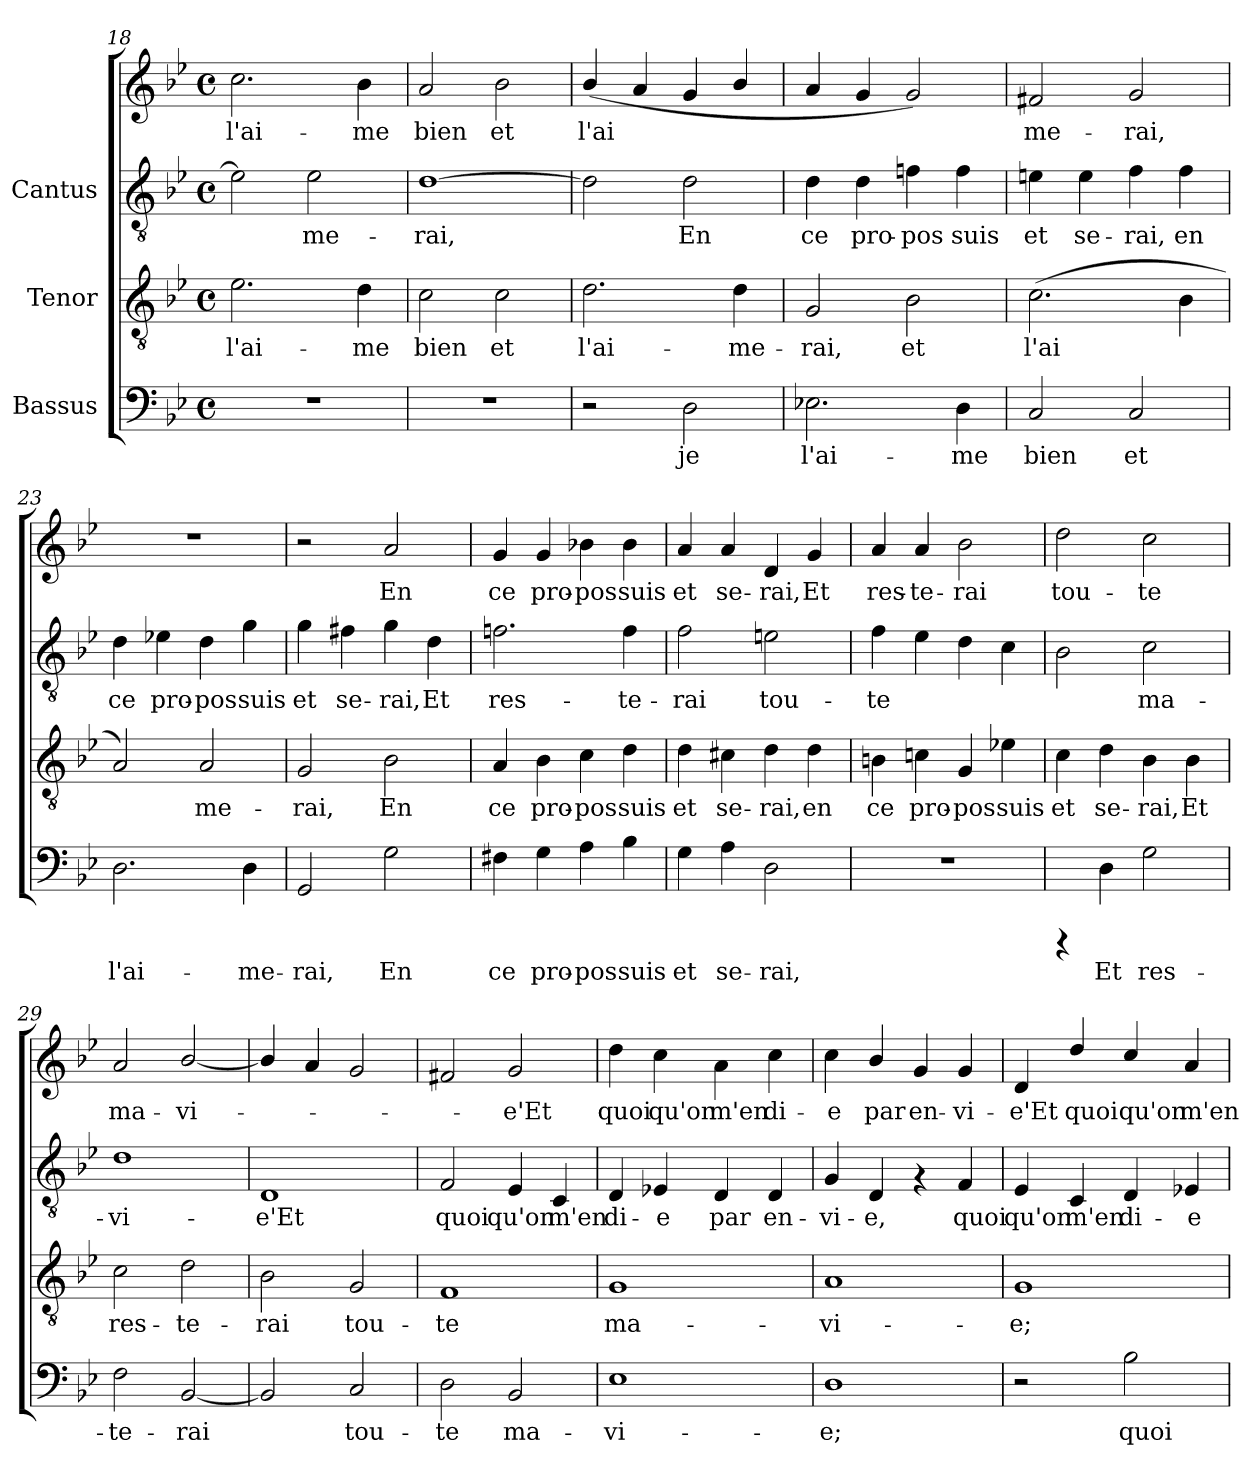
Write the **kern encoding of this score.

**kern	**text	**kern	**text	**kern	**text	**kern	**text
*part3	*part3	*part2	*part2	*part1	*part1	*part1	*part1
*staff4	*staff4	*staff3	*staff3	*staff2	*staff2	*staff1	*staff1
*I"Bassus	*	*I"Tenor	*	*I"Cantus	*	*	*
*clefF4	*	*clefGv2	*	*clefGv2	*	*clefG2	*
*k[b-e-]	*	*k[b-e-]	*	*k[b-e-]	*	*k[b-e-]	*
*B-:	*	*B-:	*	*B-:	*	*B-:	*
*M4/4	*	*M4/4	*	*M4/4	*	*M4/4	*
*met(c)	*	*met(c)	*	*met(c)	*	*met(c)	*
=18	=18	=18	=18	=18	=18	=18	=18
!	!	!	!LO:LY:b:cj	!	!LO:LY:b:cj	!	!LO:LY:b:cj
1r	.	2.e-\	l'ai-	2e-\]	.	2.cc\	-l'ai-
!	!	!	!	!	!LO:LY:b:cj	!	!
.	.	.	.	2e-\	me-	.	.
!	!	!	!LO:LY:b:cj	!	!	!	!LO:LY:b:cj
.	.	4d\	-me	.	.	4b-\	-me
=19	=19	=19	=19	=19	=19	=19	=19
!	!	!	!LO:LY:b:cj	!	!LO:LY:b:cj	!	!LO:LY:b:cj
1r	.	2c\	bien	[>1d	rai,	2a/	-bien
!	!	!	!LO:LY:b:cj	!	!	!	!LO:LY:b:cj
.	.	2c\	et	.	.	2b-\	et
=20	=20	=20	=20	=20	=20	=20	=20
!	!	!	!LO:LY:b:cj	!	!LO:LY:b:cj	!	!LO:LY:b:cj
2r	.	2.d\	l'ai-	2d\]	-	(<4b-/	l'ai-
!	!	!	!	!	!	!	!LO:LY:b:cj
.	.	.	.	.	.	4a/	--
!	!LO:LY:b:cj	!	!	!	!LO:LY:b:cj	!	!LO:LY:b:cj
2D\	je	.	.	2d\	En	4g/	--
!	!	!	!LO:LY:b:cj	!	!	!	!LO:LY:b:cj
.	.	4d\	-me-	.	.	4b-/	--
=21	=21	=21	=21	=21	=21	=21	=21
!	!LO:LY:b:cj	!	!LO:LY:b:cj	!	!LO:LY:b:cj	!	!
2.E-X\	l'ai-	2G/	-rai,	4d\	ce	4a/	.
!	!	!	!	!	!LO:LY:b:cj	!	!
.	.	.	.	4d\	pro-	4g/	.
!	!	!	!LO:LY:b:cj	!	!LO:LY:b:cj	!	!
.	.	2B-\	et	4fn\	-pos	2g/)	.
!	!LO:LY:b:cj	!	!	!	!LO:LY:b:cj	!	!
4D\	-me	.	.	4f\	suis	.	.
!!LO:LB:g=z
=22	=22	=22	=22	=22	=22	=22	=22
!	!LO:LY:b:cj	!	!LO:LY:b:cj	!	!LO:LY:b:cj	!	!LO:LY:b:cj
2C/	bien	(>2.c\	l'ai-	4en\	et	2f#X/	me-
!	!	!	!	!	!LO:LY:b:cj	!	!
.	.	.	.	4e\	se-	.	.
!	!LO:LY:b:cj	!	!	!	!LO:LY:b:cj	!	!LO:LY:b:cj
2C/	et	.	.	4f\	-rai,	2g/	-rai,
!	!	!	!LO:LY:b:cj	!	!LO:LY:b:cj	!	!
.	.	4B-\	--	4f\	en	.	.
=23	=23	=23	=23	=23	=23	=23	=23
!	!LO:LY:b:cj	!	!LO:LY:b:cj	!	!LO:LY:b:cj	!	!
2.D\	l'ai-	2A/)	-	4d\	ce	1r	.
!	!	!	!	!	!LO:LY:b:cj	!	!
.	.	.	.	4e-X\	pro-	.	.
!	!	!	!LO:LY:b:cj	!	!LO:LY:b:cj	!	!
.	.	2A/	me-	4d\	-pos	.	.
!	!LO:LY:b:cj	!	!	!	!LO:LY:b:cj	!	!
4D\	-me-	.	.	4g\	suis	.	.
=24	=24	=24	=24	=24	=24	=24	=24
!	!LO:LY:b:cj	!	!LO:LY:b:cj	!	!LO:LY:b:cj	!	!
2GG/	-rai,	2G/	-rai,	4g\	et	2r	.
!	!	!	!	!	!LO:LY:b:cj	!	!
.	.	.	.	4f#X\	se-	.	.
!	!LO:LY:b:cj	!	!LO:LY:b:cj	!	!LO:LY:b:cj	!	!LO:LY:b:cj
2G\	En	2B-\	En	4g\	-rai,	2a/	En
!	!	!	!	!	!LO:LY:b:cj	!	!
.	.	.	.	4d\	Et	.	.
=25	=25	=25	=25	=25	=25	=25	=25
!	!LO:LY:b:cj	!	!LO:LY:b:cj	!	!LO:LY:b:cj	!	!LO:LY:b:cj
4F#X\	ce	4A/	ce	2.fn\	res-	4g/	ce
!	!LO:LY:b:cj	!	!LO:LY:b:cj	!	!	!	!LO:LY:b:cj
4G\	pro-	4B-\	pro-	.	.	4g/	pro-
!	!LO:LY:b:cj	!	!LO:LY:b:cj	!	!	!	!LO:LY:b:cj
4A\	-pos	4c\	-pos	.	.	4b-X\	-pos
!	!LO:LY:b:cj	!	!LO:LY:b:cj	!	!LO:LY:b:cj	!	!LO:LY:b:cj
4B-\	suis	4d\	suis	4f\	-te-	4b-\	suis
!!LO:LB:g=z
=26	=26	=26	=26	=26	=26	=26	=26
!	!LO:LY:b:cj	!	!LO:LY:b:cj	!	!LO:LY:b:cj	!	!LO:LY:b:cj
4G\	et	4d\	et	2f\	rai	4a/	-et
!	!LO:LY:b:cj	!	!LO:LY:b:cj	!	!	!	!LO:LY:b:cj
4A\	se-	4c#X\	se-	.	.	4a/	se-
!	!LO:LY:b:cj	!	!LO:LY:b:cj	!	!LO:LY:b:cj	!	!LO:LY:b:cj
2D\	-rai,	4d\	-rai,	2en\	tou-	4d/	-rai,
!	!	!	!LO:LY:b:cj	!	!	!	!LO:LY:b:cj
.	.	4d\	en	.	.	4g/	Et
=27	=27	=27	=27	=27	=27	=27	=27
!	!	!	!LO:LY:b:cj	!	!LO:LY:b:cj	!	!LO:LY:b:cj
1r	.	4Bn\	ce	4f\	te	4a/	-res-
!	!	!	!LO:LY:b:cj	!	!LO:LY:b:cj	!	!LO:LY:b:cj
.	.	4cn\	pro-	4e-\	.	4a/	-te-
!	!	!	!LO:LY:b:cj	!	!LO:LY:b:cj	!	!LO:LY:b:cj
.	.	4G/	-pos	4d\	.	2b-\	-rai
!	!	!	!LO:LY:b:cj	!	!LO:LY:b:cj	!	!
.	.	4e-X\	suis	4c\	.	.	.
=28	=28	=28	=28	=28	=28	=28	=28
!	!	!	!LO:LY:b:cj	!	!LO:LY:b:cj	!	!LO:LY:b:cj
4rCCC	.	4c\	et	2B-\	.	2dd\	tou-
!	!LO:LY:b:cj	!	!LO:LY:b:cj	!	!	!	!
4D\	Et	4d\	se-	.	.	.	.
!	!LO:LY:b:cj	!	!LO:LY:b:cj	!	!LO:LY:b:cj	!	!LO:LY:b:cj
2G\	res-	4B-\	-rai,	2c\	ma-	2cc\	-te
!	!	!	!LO:LY:b:cj	!	!	!	!
.	.	4B-\	Et	.	.	.	.
=29	=29	=29	=29	=29	=29	=29	=29
!	!LO:LY:b:cj	!	!LO:LY:b:cj	!	!LO:LY:b:cj	!	!LO:LY:b:cj
2F\	-te-	2c\	res-	1d	-vi-	2a/	-ma-
!	!LO:LY:b:cj	!	!LO:LY:b:cj	!	!	!	!LO:LY:b:cj
[<2BB-/	-rai	2d\	-te-	.	.	[<2b-/	-vi-
!!LO:PB:g=z
=30	=30	=30	=30	=30	=30	=30	=30
!	!LO:LY:b:cj	!	!LO:LY:b:cj	!	!LO:LY:b:cj	!	!
2BB-/]	.	2B-\	-rai	1D	-e'Et	4b-/]	.
.	.	.	.	.	.	4a/	.
!	!LO:LY:b:cj	!	!LO:LY:b:cj	!	!	!	!
2C/	tou-	2G/	tou-	.	.	2g/	.
!!LO:LB:g=z
=31	=31	=31	=31	=31	=31	=31	=31
!	!LO:LY:b:cj	!	!LO:LY:b:cj	!	!LO:LY:b:cj	!	!LO:LY:b:cj
2D\	-te	1F	-te	2F/	quoi	2f#X/	.
!	!LO:LY:b:cj	!	!	!	!LO:LY:b:cj	!	!LO:LY:b:cj
2BB-/	ma-	.	.	4E-/	qu'on	2g/	e'Et
!	!	!	!	!	!LO:LY:b:cj	!	!
.	.	.	.	4C/	m'en	.	.
!!LO:LB:g=z
=32	=32	=32	=32	=32	=32	=32	=32
!	!LO:LY:b:cj	!	!LO:LY:b:cj	!	!LO:LY:b:cj	!	!LO:LY:b:cj
1E-	-vi-	1G	ma-	4D/	-di-	4dd\	quoi
!	!	!	!	!	!LO:LY:b:cj	!	!LO:LY:b:cj
.	.	.	.	4E-X/	-e	4cc\	qu'on
!	!	!	!	!	!LO:LY:b:cj	!	!LO:LY:b:cj
.	.	.	.	4D/	par	4a\	m'en
!	!	!	!	!	!LO:LY:b:cj	!	!LO:LY:b:cj
.	.	.	.	4D/	en-	4cc\	di-
!!LO:PB:g=z
=33	=33	=33	=33	=33	=33	=33	=33
!	!LO:LY:b:cj	!	!LO:LY:b:cj	!	!LO:LY:b:cj	!	!LO:LY:b:cj
1D	-e;	1A	-vi-	4G/	-vi-	4cc\	-e
!	!	!	!	!	!LO:LY:b:cj	!	!LO:LY:b:cj
.	.	.	.	4D/	-e,	4b-/	par
!	!	!	!	!	!	!	!LO:LY:b:cj
.	.	.	.	4rF	.	4g/	en-
!	!	!	!	!	!LO:LY:b:cj	!	!LO:LY:b:cj
.	.	.	.	4F/	quoi	4g/	-vi-
!!LO:LB:g=z
=34	=34	=34	=34	=34	=34	=34	=34
!	!	!	!LO:LY:b:cj	!	!LO:LY:b:cj	!	!LO:LY:b:cj
2r	.	1G	-e;	4E-/	qu'on	4d/	e'Et
!	!	!	!	!	!LO:LY:b:cj	!	!LO:LY:b:cj
.	.	.	.	4C/	m'en	4dd/	quoi
!	!LO:LY:b:cj	!	!	!	!LO:LY:b:cj	!	!LO:LY:b:cj
2B-\	quoi	.	.	4D/	di-	4cc/	qu'on
!	!	!	!	!	!LO:LY:b:cj	!	!LO:LY:b:cj
.	.	.	.	4E-X/	-e	4a/	m'en
=	=	=	=	=	=	=	=
*-	*-	*-	*-	*-	*-	*-	*-
